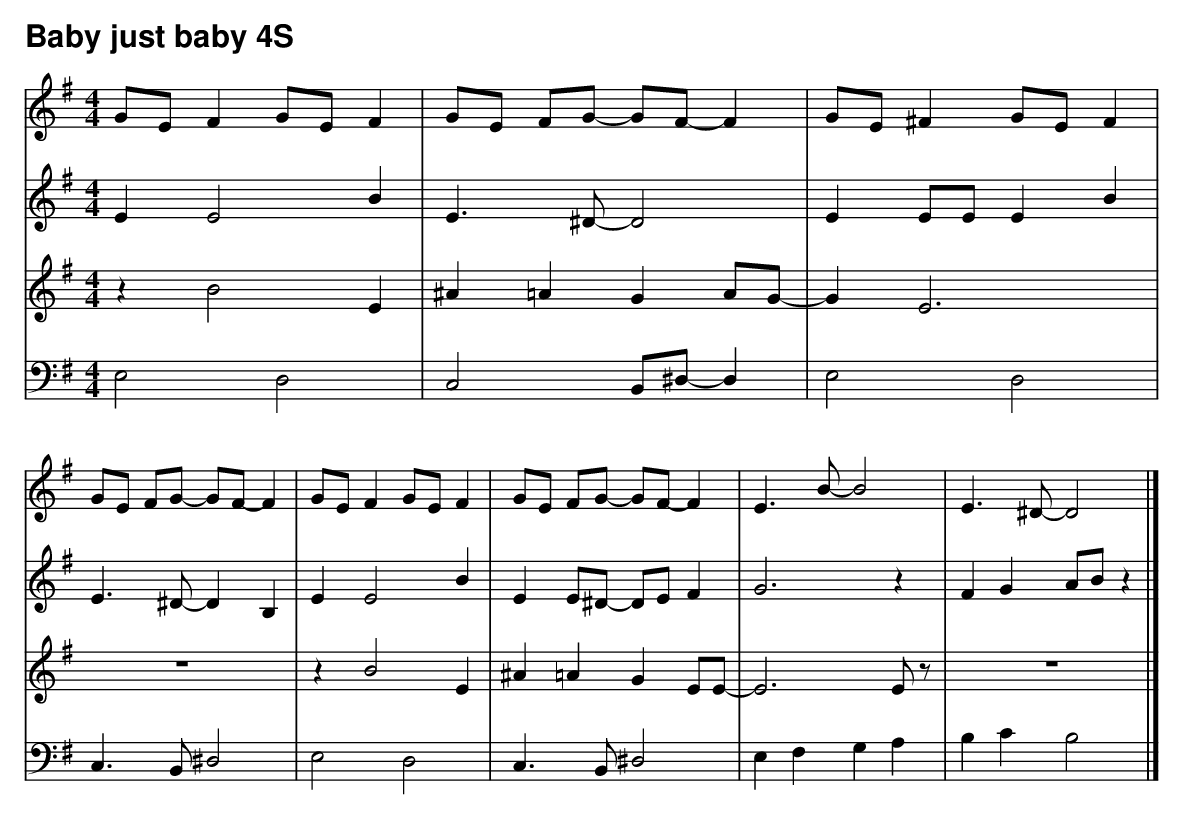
X:1
T:Baby just baby 4S
L:1/8
M:4/4
K:G
V:1
GE F2 GE F2 | GE FG- GF- F2 | GE ^F2 GE F2 | GE FG- GF- F2 | GE F2 GE F2 |
GE FG- GF- F2 | E3 B- B4| E3 ^D- D4 |]
V:2
E2 E4 B2 | E3 ^D- D4 | E2 EE E2 B2 | E3 ^D- D2 B,2 | E2 E4 B2 | E2 E^D- DE F2 | G6 z2 | F2 G2 AB z2 |]
V:3
z2 B4 E2 |  ^A2 =A2 G2 AG- | G2 E6 | z8 | z2 B4 E2 | ^A2 =A2 G2 EE- | E6 E z | z8 |]
V:4
 E,4 D,4 |  C,4 B,,^D,- D,2 | E,4 D,4 | C,3 B,, ^D,4 | E,4 D,4 | C,3 B,, ^D,4 | E,2 F,2 G,2 A,2 | B,2 C2 B,4 |]
